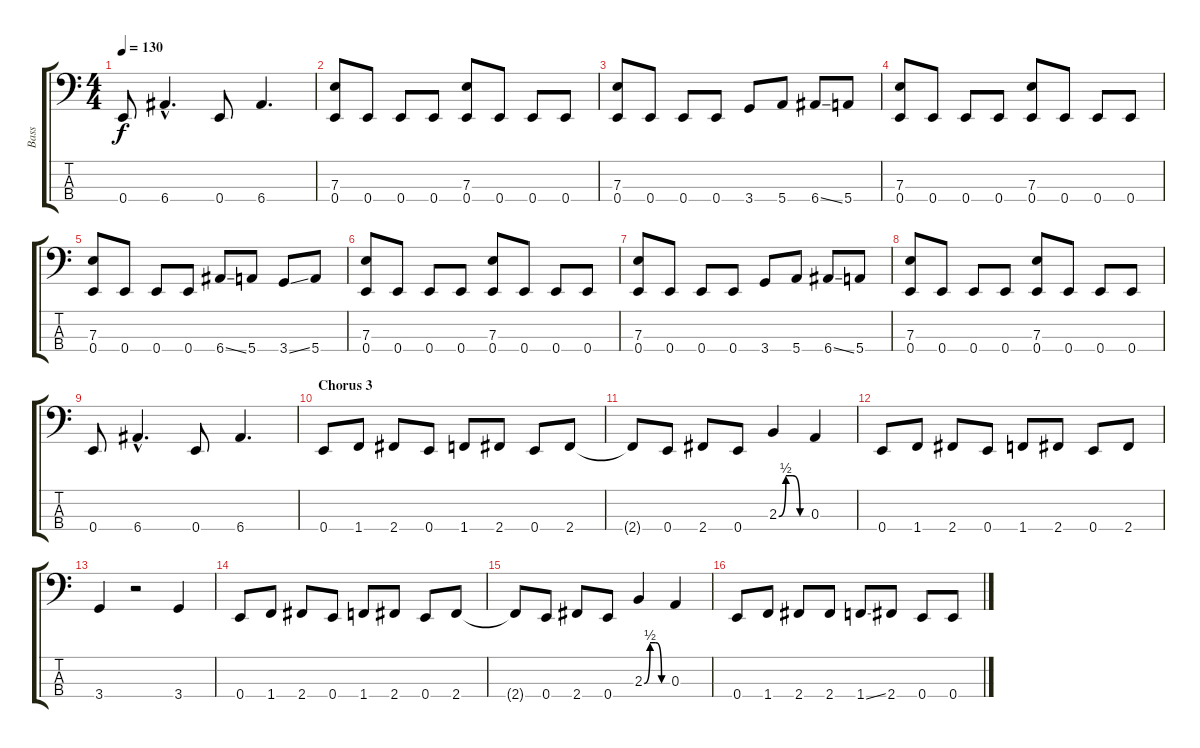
\track ("Bass" "Bass") {instrument electricbasspick}
\staff {score tabs}
\tuning (G2 D2 A1 E1) {hide}
\ts (4 4)
\tempo 130
\clef f4
\ks c
0.4.8{dy f} 6.4{hac}.4{d} 0.4.8 6.4.4{d} |
(7.3 0.4).8 0.4.8 0.4.8 0.4.8 (7.3 0.4).8 0.4.8 0.4.8 0.4.8 |
(7.3 0.4).8 0.4.8 0.4.8 0.4.8 3.4.8 5.4.8 6.4{ss}.8 5.4.8 |
(7.3 0.4).8 0.4.8 0.4.8 0.4.8 (7.3 0.4).8 0.4.8 0.4.8 0.4.8 |
(7.3 0.4).8 0.4.8 0.4.8 0.4.8 6.4{ss}.8 5.4.8 3.4{ss}.8 5.4.8 |
(7.3 0.4).8 0.4.8 0.4.8 0.4.8 (7.3 0.4).8 0.4.8 0.4.8 0.4.8 |
(7.3 0.4).8 0.4.8 0.4.8 0.4.8 3.4.8 5.4.8 6.4{ss}.8 5.4.8 |
(7.3 0.4).8 0.4.8 0.4.8 0.4.8 (7.3 0.4).8 0.4.8 0.4.8 0.4.8 |
0.4.8 6.4{hac}.4{d} 0.4.8 6.4.4{d} |
\section ("" "Chorus 3")
0.4.8 1.4.8 2.4.8 0.4.8 1.4.8 2.4.8 0.4.8 2.4.8 |
2.4{t}.8 0.4.8 2.4.8 0.4.8 2.3{be (custom 0 0 15 2 30 2 45 0 60 0)}.4 0.3.4 |
0.4.8 1.4.8 2.4.8 0.4.8 1.4.8 2.4.8 0.4.8 2.4.8 |
3.4.4 r.2 3.4.4 |
0.4.8 1.4.8 2.4.8 0.4.8 1.4.8 2.4.8 0.4.8 2.4.8 |
2.4{t}.8 0.4.8 2.4.8 0.4.8 2.3{be (custom 0 0 15 2 30 2 45 0 60 0)}.4 0.3.4 |
0.4.8 1.4.8 2.4.8 2.4.8 1.4{ss}.8 2.4.8 0.4.8 0.4.8
